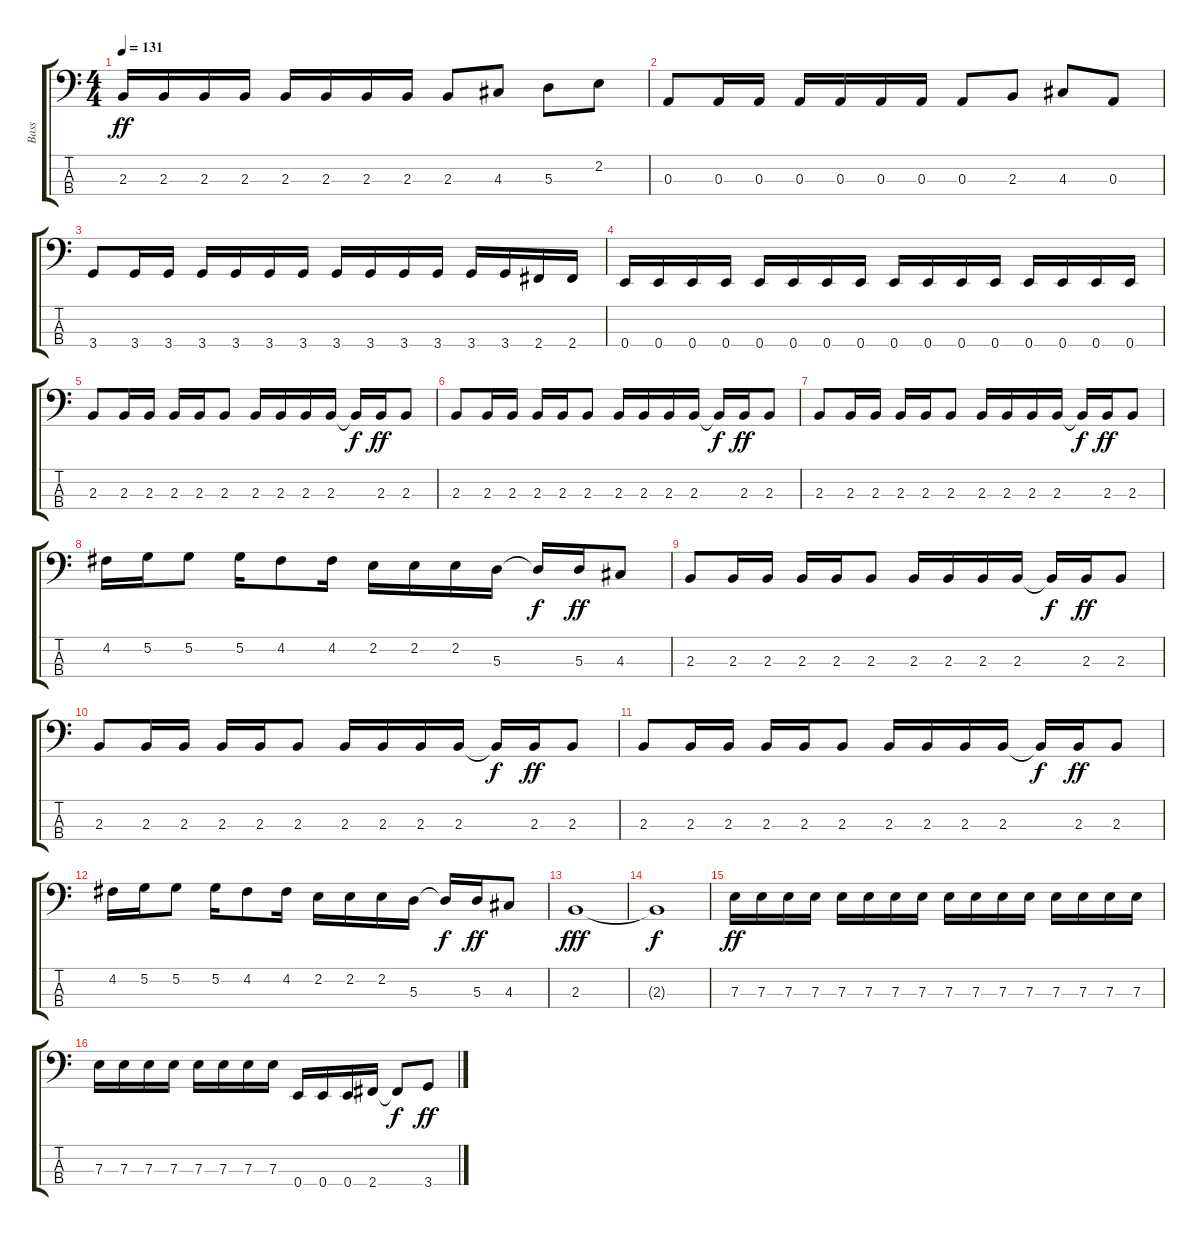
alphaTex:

\track ("Bass" "Bass") {instrument electricbassfinger}
\staff {score tabs}
\tuning (G2 D2 A1 E1) {hide}
\ts (4 4)
\tempo 131
\clef f4
\ks c
2.3.16{dy ff} 2.3.16 2.3.16 2.3.16 2.3.16 2.3.16 2.3.16 2.3.16 2.3.8 4.3.8 5.3.8 2.2.8 |
0.3.8 0.3.16 0.3.16 0.3.16 0.3.16 0.3.16 0.3.16 0.3.8 2.3.8 4.3.8 0.3.8 |
3.4.8 3.4.16 3.4.16 3.4.16 3.4.16 3.4.16 3.4.16 3.4.16 3.4.16 3.4.16 3.4.16 3.4.16 3.4.16 2.4.16 2.4.16 |
0.4.16 0.4.16 0.4.16 0.4.16 0.4.16 0.4.16 0.4.16 0.4.16 0.4.16 0.4.16 0.4.16 0.4.16 0.4.16 0.4.16 0.4.16 0.4.16 |
2.3.8 2.3.16 2.3.16 2.3.16 2.3.16 2.3.8 2.3.16 2.3.16 2.3.16 2.3.16 2.3{t}.16{dy f} 2.3.16{dy ff} 2.3.8 |
2.3.8 2.3.16 2.3.16 2.3.16 2.3.16 2.3.8 2.3.16 2.3.16 2.3.16 2.3.16 2.3{t}.16{dy f} 2.3.16{dy ff} 2.3.8 |
2.3.8 2.3.16 2.3.16 2.3.16 2.3.16 2.3.8 2.3.16 2.3.16 2.3.16 2.3.16 2.3{t}.16{dy f} 2.3.16{dy ff} 2.3.8 |
4.2.16 5.2.16 5.2.8 5.2.16 4.2.8 4.2.16 2.2.16 2.2.16 2.2.16 5.3.16 5.3{t}.16{dy f} 5.3.16{dy ff} 4.3.8 |
2.3.8 2.3.16 2.3.16 2.3.16 2.3.16 2.3.8 2.3.16 2.3.16 2.3.16 2.3.16 2.3{t}.16{dy f} 2.3.16{dy ff} 2.3.8 |
2.3.8 2.3.16 2.3.16 2.3.16 2.3.16 2.3.8 2.3.16 2.3.16 2.3.16 2.3.16 2.3{t}.16{dy f} 2.3.16{dy ff} 2.3.8 |
2.3.8 2.3.16 2.3.16 2.3.16 2.3.16 2.3.8 2.3.16 2.3.16 2.3.16 2.3.16 2.3{t}.16{dy f} 2.3.16{dy ff} 2.3.8 |
4.2.16 5.2.16 5.2.8 5.2.16 4.2.8 4.2.16 2.2.16 2.2.16 2.2.16 5.3.16 5.3{t}.16{dy f} 5.3.16{dy ff} 4.3.8 |
2.3.1{dy fff} |
2.3{t}.1{dy f} |
7.3.16{dy ff} 7.3.16 7.3.16 7.3.16 7.3.16 7.3.16 7.3.16 7.3.16 7.3.16 7.3.16 7.3.16 7.3.16 7.3.16 7.3.16 7.3.16 7.3.16 |
7.3.16 7.3.16 7.3.16 7.3.16 7.3.16 7.3.16 7.3.16 7.3.16 0.4.16 0.4.16 0.4.16 2.4.16 2.4{t}.8{dy f} 3.4.8{dy ff}
